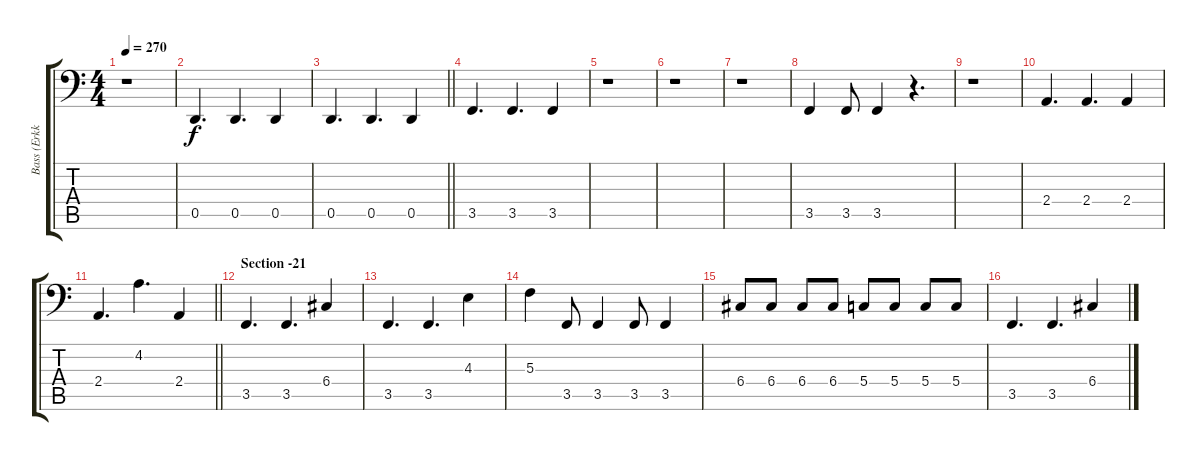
\track ("Bass (Erkki)" "Bass (Erkk") {instrument electricbassfinger}
\staff {score tabs}
\tuning (A2 F2 C2 G1 D1 A0) {hide}
\ts (4 4)
\tempo 270
\clef f4
\ks c
r.1{dy f} |
0.5.4{d} 0.5.4{d} 0.5.4 |
\barLineRight lightlight
0.5.4{d} 0.5.4{d} 0.5.4 |
3.5.4{d} 3.5.4{d} 3.5.4 |
r.1 |
r.1 |
r.1 |
3.5.4 3.5.8 3.5.4 r.4{d} |
r.1 |
2.4.4{d} 2.4.4{d} 2.4.4 |
\barLineRight lightlight
2.4.4{d} 4.2.4{d} 2.4.4 |
\section ("" "Section -21")
3.5.4{d} 3.5.4{d} 6.4.4 |
3.5.4{d} 3.5.4{d} 4.3.4 |
5.3.4 3.5.8 3.5.4 3.5.8 3.5.4 |
6.4.8 6.4.8 6.4.8 6.4.8 5.4.8 5.4.8 5.4.8 5.4.8 |
3.5.4{d} 3.5.4{d} 6.4.4
